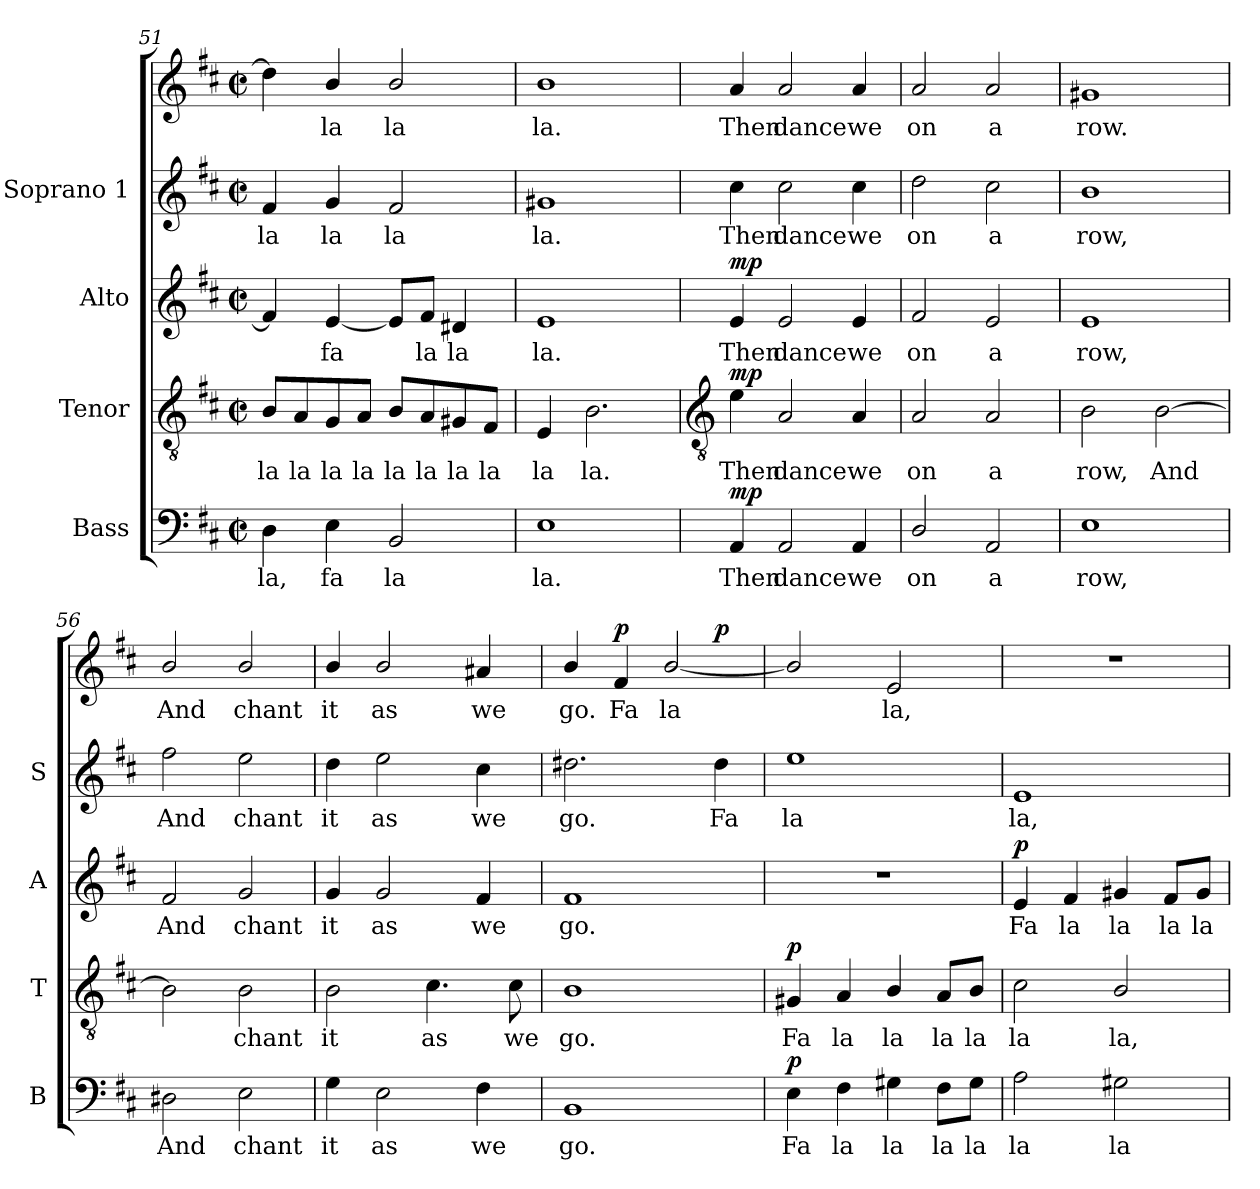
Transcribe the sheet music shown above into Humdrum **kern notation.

**kern	**text	**dynam	**kern	**text	**dynam	**kern	**text	**dynam	**kern	**text	**kern	**text	**dynam
*part4	*part4	*part4	*part3	*part3	*part3	*part2	*part2	*part2	*part1	*part1	*part1	*part1	*part1
*staff5	*staff5	*staff5	*staff4	*staff4	*staff4	*staff3	*staff3	*staff3	*staff2	*staff2	*staff1	*staff1	*staff1/2
*I"Bass	*	*	*I"Tenor	*	*	*I"Alto	*	*	*I"Soprano 1	*	*	*	*
*I'B	*	*	*I'T	*	*	*I'A	*	*	*I'S	*	*	*	*
*clefF4	*	*	*clefGv2	*	*	*clefG2	*	*	*clefG2	*	*clefG2	*	*
*k[f#c#]	*	*	*k[f#c#]	*	*	*k[f#c#]	*	*	*k[f#c#]	*	*k[f#c#]	*	*
*D:	*	*	*D:	*	*	*D:	*	*	*D:	*	*D:	*	*
*M2/2	*	*	*M2/2	*	*	*M2/2	*	*	*M2/2	*	*M2/2	*	*
*met(c|)	*	*	*met(c|)	*	*	*met(c|)	*	*	*met(c|)	*	*met(c|)	*	*
=51	=51	=51	=51	=51	=51	=51	=51	=51	=51	=51	=51	=51	=51
!	!LO:LY:b	!	!	!LO:LY:b	!	!	!	!	!	!LO:LY:b	!	!	!
4D	la,	.	8B/L	la	.	4f#]	.	.	4f#	la	4dd]	.	.
!	!	!	!	!LO:LY:b	!	!	!	!	!	!	!	!	!
.	.	.	8A/	la	.	.	.	.	.	.	.	.	.
!	!LO:LY:b	!	!	!LO:LY:b	!	!	!LO:LY:b	!	!	!LO:LY:b	!	!LO:LY:b	!
4E	fa	.	8G/	la	.	[4e	fa	.	4g	la	4b/	la	.
!	!	!	!	!LO:LY:b	!	!	!	!	!	!	!	!	!
.	.	.	8A/J	la	.	.	.	.	.	.	.	.	.
!	!LO:LY:b	!	!	!LO:LY:b	!	!	!	!	!	!LO:LY:b	!	!LO:LY:b	!
2BB	la	.	8B/L	la	.	8e/L]	.	.	2f#	la	2b/	la	.
!	!	!	!	!LO:LY:b	!	!	!LO:LY:b	!	!	!	!	!	!
.	.	.	8A/	la	.	8f#/J	la	.	.	.	.	.	.
!	!	!	!	!LO:LY:b	!	!	!LO:LY:b	!	!	!	!	!	!
.	.	.	8G#X/	la	.	4d#X	la	.	.	.	.	.	.
!	!	!	!	!LO:LY:b	!	!	!	!	!	!	!	!	!
.	.	.	8F#/J	la	.	.	.	.	.	.	.	.	.
=52	=52	=52	=52	=52	=52	=52	=52	=52	=52	=52	=52	=52	=52
!	!LO:LY:b	!	!	!LO:LY:b	!	!	!LO:LY:b	!	!	!LO:LY:b	!	!LO:LY:b	!
1E	la.	.	4E	la	.	1e	la.	.	1g#X	la.	1b	la.	.
!	!	!	!	!LO:LY:b	!	!	!	!	!	!	!	!	!
.	.	.	2.B	la.	.	.	.	.	.	.	.	.	.
!!LO:LB:g=z
=53	=53	=53	=53	=53	=53	=53	=53	=53	=53	=53	=53	=53	=53
*	*	*	*clefGv2	*	*	*	*	*	*	*	*	*	*
!	!LO:LY:b	!LO:DY:b	!	!LO:LY:b	!LO:DY:b	!	!LO:LY:b	!LO:DY:b	!	!LO:LY:b	!	!LO:LY:b	!LO:DY:b=2
!	!	!	!	!	!	!	!	!	!	!	!	!	!LO:DY:n=1:b
4AA	Then	mp	4e	Then	mp	4e	Then	mp	4cc#	Then	4a	Then	mp mp
!	!LO:LY:b	!	!	!LO:LY:b	!	!	!LO:LY:b	!	!	!LO:LY:b	!	!LO:LY:b	!
2AA	dance	.	2A	dance	.	2e	dance	.	2cc#	dance	2a	dance	.
!	!LO:LY:b	!	!	!LO:LY:b	!	!	!LO:LY:b	!	!	!LO:LY:b	!	!LO:LY:b	!
4AA	we	.	4A	we	.	4e	we	.	4cc#	we	4a	we	.
=54	=54	=54	=54	=54	=54	=54	=54	=54	=54	=54	=54	=54	=54
!	!LO:LY:b	!	!	!LO:LY:b	!	!	!LO:LY:b	!	!	!LO:LY:b	!	!LO:LY:b	!
2D/	on	.	2A	on	.	2f#	on	.	2dd	on	2a	on	.
!	!LO:LY:b	!	!	!LO:LY:b	!	!	!LO:LY:b	!	!	!LO:LY:b	!	!LO:LY:b	!
2AA	a	.	2A	a	.	2e	a	.	2cc#	a	2a	a	.
=55	=55	=55	=55	=55	=55	=55	=55	=55	=55	=55	=55	=55	=55
!	!LO:LY:b	!	!	!LO:LY:b	!	!	!LO:LY:b	!	!	!LO:LY:b	!	!LO:LY:b	!
1E	row,	.	2B	row,	.	1e	row,	.	1b	row,	1g#X	row.	.
!	!	!	!	!LO:LY:b	!	!	!	!	!	!	!	!	!
.	.	.	[2B	And	.	.	.	.	.	.	.	.	.
=56	=56	=56	=56	=56	=56	=56	=56	=56	=56	=56	=56	=56	=56
!	!LO:LY:b	!	!	!	!	!	!LO:LY:b	!	!	!LO:LY:b	!	!LO:LY:b	!
2D#X	And	.	2B]	.	.	2f#	And	.	2ff#	And	2b/	And	.
!	!LO:LY:b	!	!	!LO:LY:b	!	!	!LO:LY:b	!	!	!LO:LY:b	!	!LO:LY:b	!
2E	chant	.	2B	chant	.	2g	chant	.	2ee	chant	2b/	chant	.
=57	=57	=57	=57	=57	=57	=57	=57	=57	=57	=57	=57	=57	=57
!	!LO:LY:b	!	!	!LO:LY:b	!	!	!LO:LY:b	!	!	!LO:LY:b	!	!LO:LY:b	!
4G	it	.	2B	it	.	4g	it	.	4dd	it	4b/	it	.
!	!LO:LY:b	!	!	!	!	!	!LO:LY:b	!	!	!LO:LY:b	!	!LO:LY:b	!
2E	as	.	.	.	.	2g	as	.	2ee	as	2b/	as	.
!	!	!	!	!LO:LY:b	!	!	!	!	!	!	!	!	!
.	.	.	4.c#	as	.	.	.	.	.	.	.	.	.
!	!LO:LY:b	!	!	!	!	!	!LO:LY:b	!	!	!LO:LY:b	!	!LO:LY:b	!
4F#	we	.	.	.	.	4f#	we	.	4cc#	we	4a#X	we	.
!	!	!	!	!LO:LY:b	!	!	!	!	!	!	!	!	!
.	.	.	8c#	we	.	.	.	.	.	.	.	.	.
=58	=58	=58	=58	=58	=58	=58	=58	=58	=58	=58	=58	=58	=58
!	!LO:LY:b	!	!	!LO:LY:b	!	!	!LO:LY:b	!	!	!LO:LY:b	!	!LO:LY:b	!
1BB	go.	.	1B	go.	.	1f#	go.	.	2.dd#X	go.	4b/	go.	.
!	!	!	!	!	!	!	!	!	!	!	!	!LO:LY:b	!LO:DY:b
.	.	.	.	.	.	.	.	.	.	.	4f#	Fa	p
!	!	!	!	!	!	!	!	!	!	!	!	!LO:LY:b	!
.	.	.	.	.	.	.	.	.	.	.	[2b/	la	.
!	!	!	!	!	!	!	!	!	!	!LO:LY:b	!	!	!LO:DY:b=2
.	.	.	.	.	.	.	.	.	4dd#	Fa	.	.	p
=59	=59	=59	=59	=59	=59	=59	=59	=59	=59	=59	=59	=59	=59
!	!LO:LY:b	!LO:DY:b	!	!LO:LY:b	!LO:DY:b	!	!	!	!	!LO:LY:b	!	!	!
4E	Fa	p	4G#X	Fa	p	1r	.	.	1ee	la	2b/]	.	.
!	!LO:LY:b	!	!	!LO:LY:b	!	!	!	!	!	!	!	!	!
4F#	la	.	4A	la	.	.	.	.	.	.	.	.	.
!	!LO:LY:b	!	!	!LO:LY:b	!	!	!	!	!	!	!	!LO:LY:b	!
4G#X	la	.	4B/	la	.	.	.	.	.	.	2e	la,	.
!	!LO:LY:b	!	!	!LO:LY:b	!	!	!	!	!	!	!	!	!
8F#\L	la	.	8A/L	la	.	.	.	.	.	.	.	.	.
!	!LO:LY:b	!	!	!LO:LY:b	!	!	!	!	!	!	!	!	!
8G#\J	la	.	8B/J	la	.	.	.	.	.	.	.	.	.
=60	=60	=60	=60	=60	=60	=60	=60	=60	=60	=60	=60	=60	=60
!	!LO:LY:b	!	!	!LO:LY:b	!	!	!LO:LY:b	!LO:DY:b	!	!LO:LY:b	!	!	!
2A	la	.	2c#	la	.	4e	Fa	p	1e	la,	1r	.	.
!	!	!	!	!	!	!	!LO:LY:b	!	!	!	!	!	!
.	.	.	.	.	.	4f#	la	.	.	.	.	.	.
!	!LO:LY:b	!	!	!LO:LY:b	!	!	!LO:LY:b	!	!	!	!	!	!
2G#X	la	.	2B/	la,	.	4g#X	la	.	.	.	.	.	.
!	!	!	!	!	!	!	!LO:LY:b	!	!	!	!	!	!
.	.	.	.	.	.	8f#/L	la	.	.	.	.	.	.
!	!	!	!	!	!	!	!LO:LY:b	!	!	!	!	!	!
.	.	.	.	.	.	8g#/J	la	.	.	.	.	.	.
=	=	=	=	=	=	=	=	=	=	=	=	=	=
*-	*-	*-	*-	*-	*-	*-	*-	*-	*-	*-	*-	*-	*-
